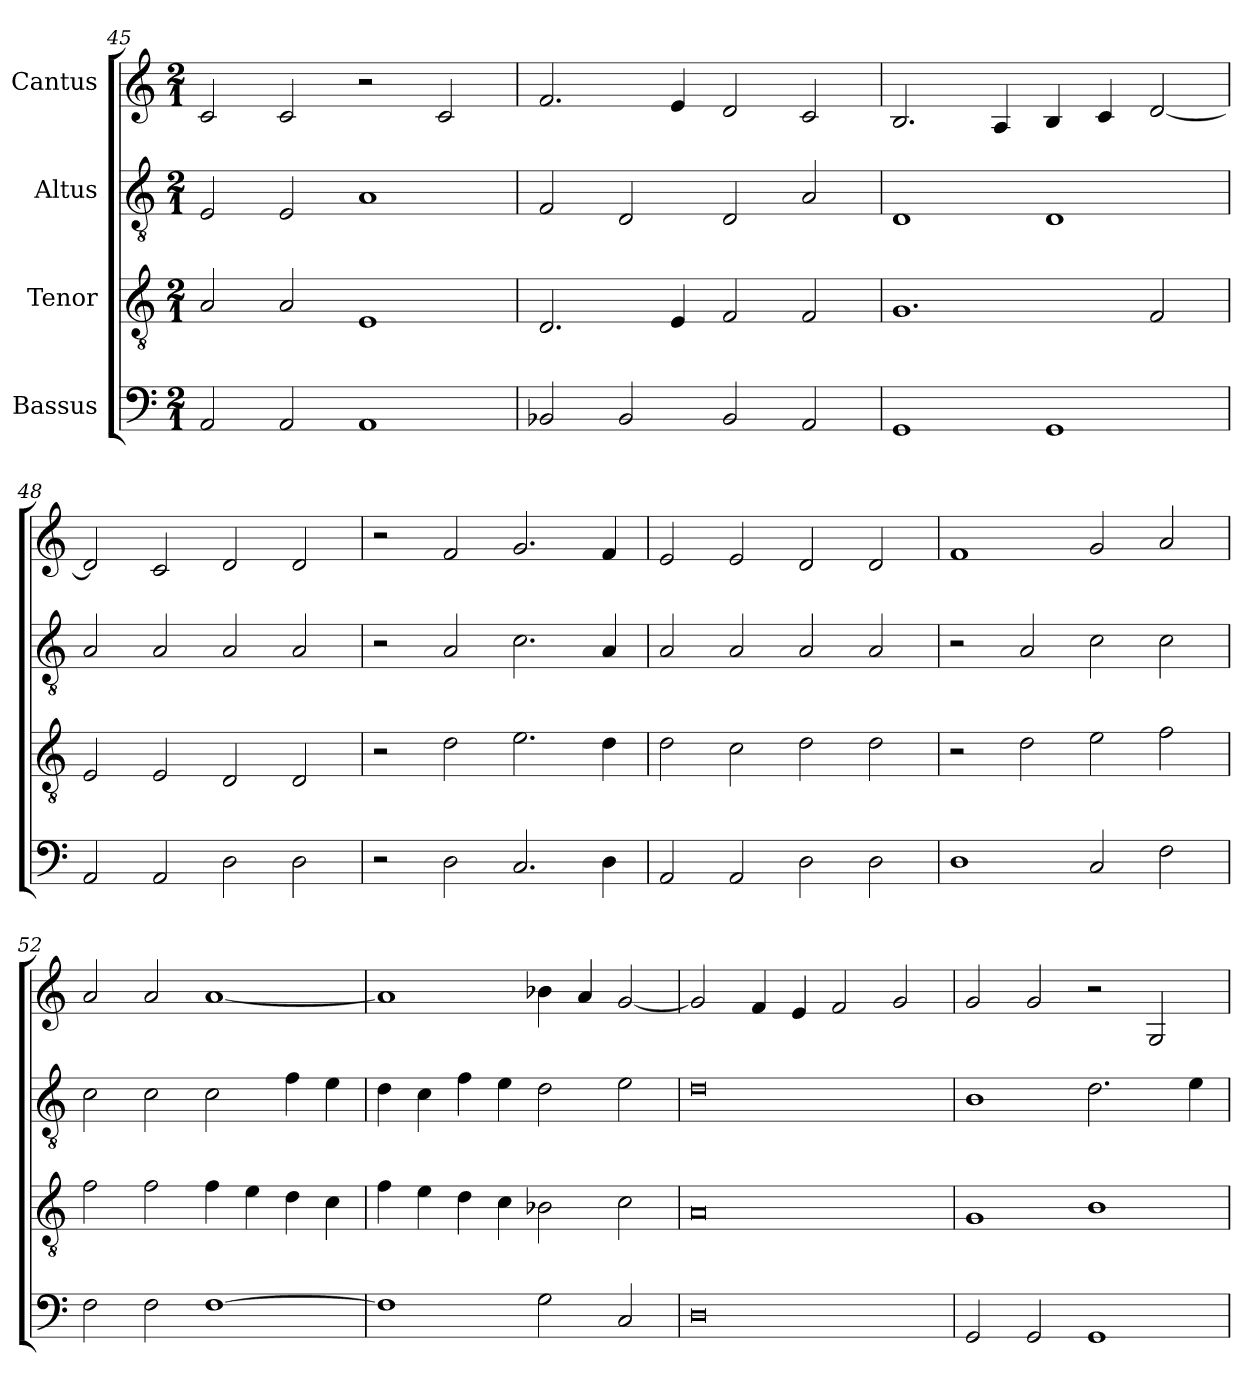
**kern	**kern	**kern	**kern
*part4	*part3	*part2	*part1
*staff4	*staff3	*staff2	*staff1
*I"Bassus	*I"Tenor	*I"Altus	*I"Cantus
*clefF4	*clefGv2	*clefGv2	*clefG2
*	*ITrd7c12	*ITrd7c12	*
*k[]	*k[]	*k[]	*k[]
*C:	*C:	*C:	*C:
*M2/1	*M2/1	*M2/1	*M2/1
=45	=45	=45	=45
2AAi/	2AAi/	2EEi/	2ci/
2AAi/	2AAi/	2EEi/	2ci/
1AAi	1EEi	1AAi	2r
.	.	.	2ci/
!!LO:LB:g=z
=46	=46	=46	=46
2BB-Xi/	2.DDi/	2FFi/	2.fi/
2BB-i/	.	2DDi/	.
.	4EEi/	.	4ei/
2BB-i/	2FFi/	2DDi/	2di/
2AAi/	2FFi/	2AAi/	2ci/
=47	=47	=47	=47
1GGi	1.GGi	1DDi	2.Bi/
.	.	.	4Ai/
1GGi	.	1DDi	4Bi/
.	.	.	4ci/
.	2FFi/	.	[<2di/
=48	=48	=48	=48
2AAi/	2EEi/	2AAi/	2di/]
2AAi/	2EEi/	2AAi/	2ci/
2Di\	2DDi/	2AAi/	2di/
2Di\	2DDi/	2AAi/	2di/
=49	=49	=49	=49
2r	2r	2r	2r
2Di\	2Di\	2AAi/	2fi/
2.Ci/	2.Ei\	2.Ci\	2.gi/
4Di\	4Di\	4AAi/	4fi/
=50	=50	=50	=50
2AAi/	2Di\	2AAi/	2ei/
2AAi/	2Ci\	2AAi/	2ei/
2Di\	2Di\	2AAi/	2di/
2Di\	2Di\	2AAi/	2di/
!!LO:LB:g=z
=51	=51	=51	=51
1Di	2r	2r	1fi
.	2Di\	2AAi/	.
2Ci/	2Ei\	2Ci\	2gi/
2Fi\	2Fi\	2Ci\	2ai/
=52	=52	=52	=52
2Fi\	2Fi\	2Ci\	2ai/
2Fi\	2Fi\	2Ci\	2ai/
[>1Fi	4Fi\	2Ci\	[<1ai
.	4Ei\	.	.
.	4Di\	4Fi\	.
.	4Ci\	4Ei\	.
=53	=53	=53	=53
1Fi]	4Fi\	4Di\	1ai]
.	4Ei\	4Ci\	.
.	4Di\	4Fi\	.
.	4Ci\	4Ei\	.
2Gi\	2BB-Xi\	2Di\	4b-Xi\
.	.	.	4ai/
2Ci/	2Ci\	2Ei\	[<2gi/
=54	=54	=54	=54
0Di	0AAi	0Di	2gi/]
.	.	.	4fi/
.	.	.	4ei/
.	.	.	2fi/
.	.	.	2gi/
=55	=55	=55	=55
2GGi/	1GGi	1BBi	2gi/
2GGi/	.	.	2gi/
1GGi	1BBi	2.Di\	2r
.	.	.	2Gi/
.	.	4Ei\	.
=	=	=	=
*-	*-	*-	*-
